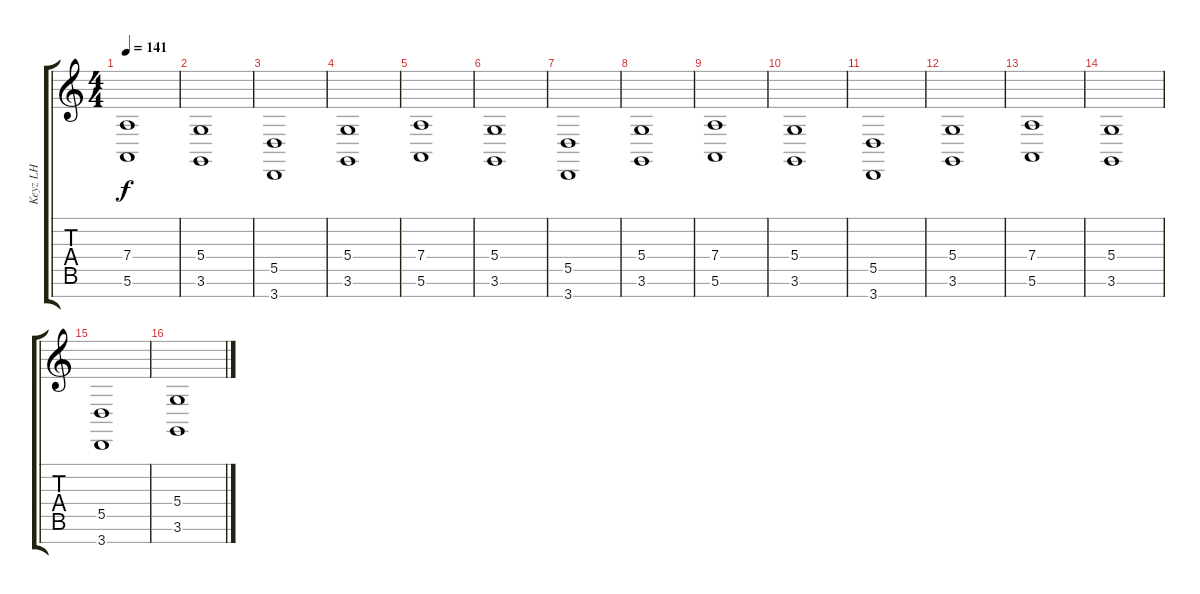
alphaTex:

\track ("Keyz LH" "Keyz LH") {instrument stringensemble1}
\staff {score tabs}
\tuning (E4 B3 G3 D3 A2 E2 B1) {hide}
\ts (4 4)
\tempo 141
\clef g2
\ks c
(7.4 5.6).1{dy f} |
(5.4 3.6).1 |
(5.5 3.7).1 |
(5.4 3.6).1 |
(7.4 5.6).1 |
(5.4 3.6).1 |
(5.5 3.7).1 |
(5.4 3.6).1 |
(7.4 5.6).1 |
(5.4 3.6).1 |
(5.5 3.7).1 |
(5.4 3.6).1 |
(7.4 5.6).1 |
(5.4 3.6).1 |
(5.5 3.7).1 |
(5.4 3.6).1
